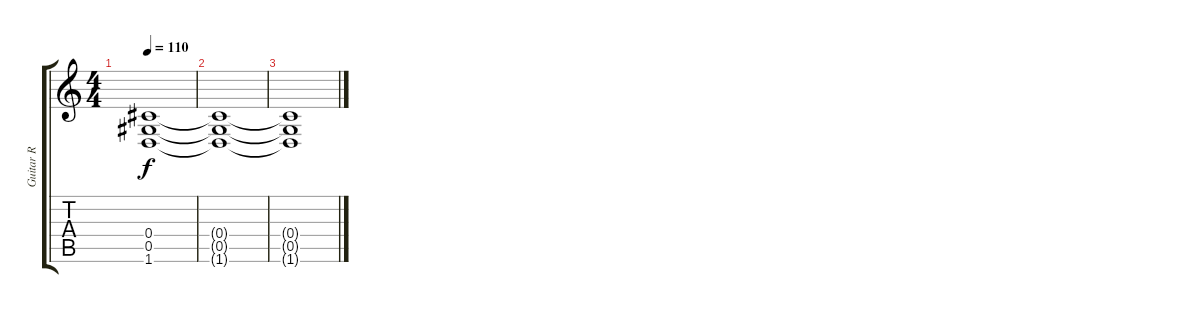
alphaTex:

\track ("Guitar R" "Guitar R") {instrument distortionguitar}
\staff {score tabs}
\tuning (Eb4 Bb3 Gb3 Db3 Ab2 Db2) {hide}
\ts (4 4)
\tempo 110
\clef g2
\ks c
(0.4{t} 0.5{t} 1.6{t}).1{dy f} |
(0.4{t} 0.5{t} 1.6{t}).1 |
(0.4{t} 0.5{t} 1.6{t}).1
